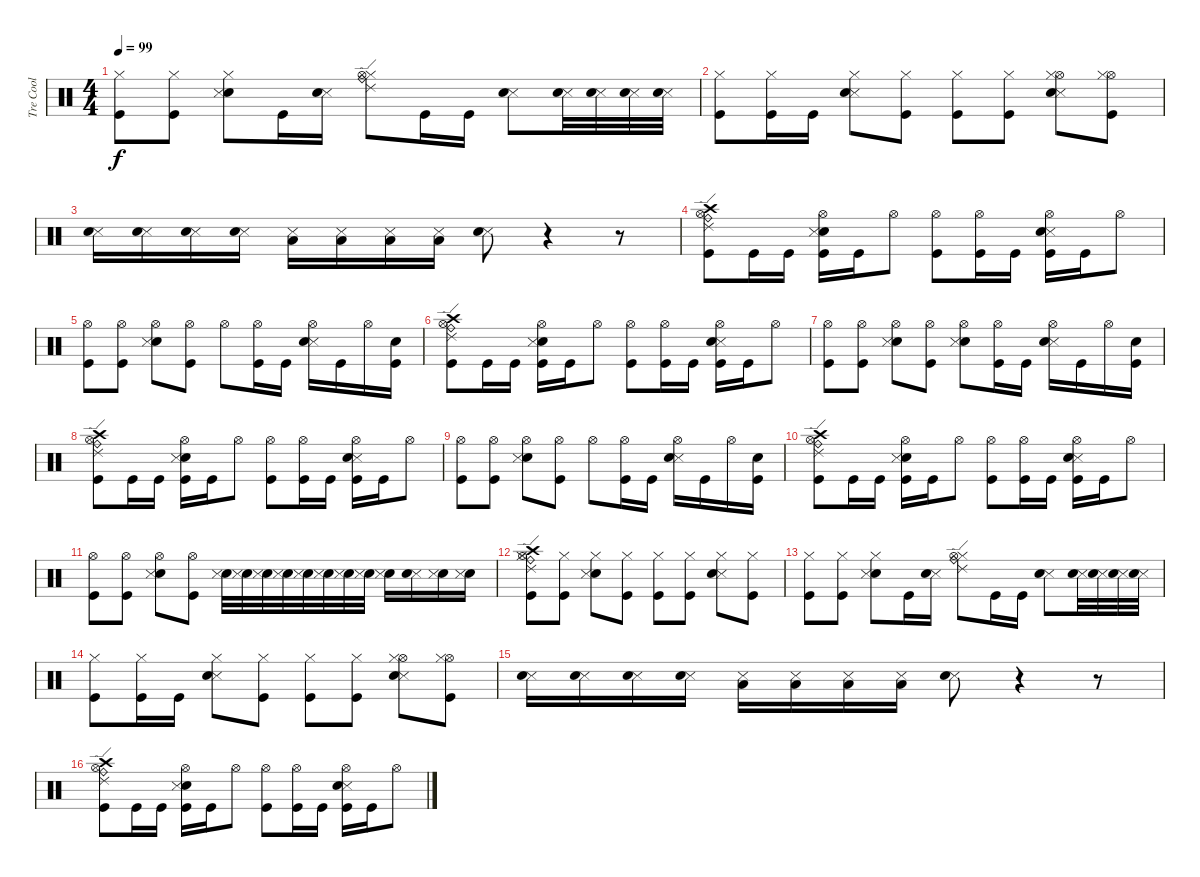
\track ("Tre Cool" "Tre Cool") {instrument percussion}
\staff {score}
\articulation defaults
\ts (4 4)
\tempo 99
\clef neutral
\ks c
("Hi-Hat (closed)" "Kick (hit)").8{dy f} ("Hi-Hat (closed)" "Kick (hit)").8 ("Hi-Hat (closed)" "Electric Snare (hit)" "Snare (side stick) 3").8 "Kick (hit)".16 ("Snare (side stick) 3" "Electric Snare (hit)").16 ("Hi-Hat (closed)" "Hi-Hat (open)" "Ride (bell)" "Ride (edge) 2").8 "Kick (hit)".16 "Kick (hit)".16 ("Snare (side stick) 3" "Electric Snare (hit)").8 ("Snare (side stick) 3" "Electric Snare (hit)").32 ("Snare (side stick) 3" "Electric Snare (hit)").32 ("Snare (side stick) 3" "Electric Snare (hit)").32 ("Snare (side stick) 3" "Electric Snare (hit)").32 |
("Kick (hit)" "Hi-Hat (closed)").8 ("Kick (hit)" "Hi-Hat (closed)").16 "Kick (hit)".16 ("Snare (side stick) 3" "Electric Snare (hit)" "Hi-Hat (closed)").8 ("Kick (hit)" "Hi-Hat (closed)").8 ("Kick (hit)" "Hi-Hat (closed)").8 ("Kick (hit)" "Hi-Hat (closed)").8 ("Hi-Hat (open)" "Snare (side stick) 3" "Electric Snare (hit)" "Hi-Hat (closed)").8 ("Kick (hit)" "Hi-Hat (open)" "Hi-Hat (closed)").8 |
("Snare (side stick) 3" "Electric Snare (hit)").16 ("Snare (side stick) 3" "Electric Snare (hit)").16 ("Snare (side stick) 3" "Electric Snare (hit)").16 ("Snare (side stick) 3" "Electric Snare (hit)").16 ("Snare (side stick) 3" "Low Floor Tom (hit)").16 ("Snare (side stick) 3" "Low Floor Tom (hit)").16 ("Snare (side stick) 3" "Low Floor Tom (hit)").16 ("Snare (side stick) 3" "Low Floor Tom (hit)").16 ("Snare (side stick) 3" "Electric Snare (hit)").8 r.4 r.8 |
("Crash high (hit)" "Ride (edge) 2" "Kick (hit)" "Hi-Hat (open)" "Ride (bell)").8 "Kick (hit)".16 "Kick (hit)".16 ("Electric Snare (hit)" "Snare (side stick) 3" "Kick (hit)" "Hi-Hat (open)").16 "Kick (hit)".16 "Hi-Hat (open)".8 ("Kick (hit)" "Hi-Hat (open)").8 ("Kick (hit)" "Hi-Hat (open)").16 "Kick (hit)".16 ("Snare (side stick) 3" "Electric Snare (hit)" "Kick (hit)" "Hi-Hat (open)").16 "Kick (hit)".16 "Hi-Hat (open)".8 |
("Kick (hit)" "Hi-Hat (open)").8 ("Kick (hit)" "Hi-Hat (open)").8 ("Electric Snare (hit)" "Snare (side stick) 3" "Hi-Hat (open)").8 ("Kick (hit)" "Hi-Hat (open)").8 "Hi-Hat (open)".8 ("Kick (hit)" "Hi-Hat (open)").16 "Kick (hit)".16 ("Snare (side stick) 3" "Electric Snare (hit)" "Hi-Hat (open)").16 "Kick (hit)".16 "Hi-Hat (open)".16 ("Kick (hit)" "Electric Snare (hit)").16 |
("Crash high (hit)" "Ride (edge) 2" "Kick (hit)" "Hi-Hat (open)" "Ride (bell)").8 "Kick (hit)".16 "Kick (hit)".16 ("Electric Snare (hit)" "Snare (side stick) 3" "Kick (hit)" "Hi-Hat (open)").16 "Kick (hit)".16 "Hi-Hat (open)".8 ("Kick (hit)" "Hi-Hat (open)").8 ("Kick (hit)" "Hi-Hat (open)").16 "Kick (hit)".16 ("Snare (side stick) 3" "Electric Snare (hit)" "Kick (hit)" "Hi-Hat (open)").16 "Kick (hit)".16 "Hi-Hat (open)".8 |
("Kick (hit)" "Hi-Hat (open)").8 ("Kick (hit)" "Hi-Hat (open)").8 ("Electric Snare (hit)" "Snare (side stick) 3" "Hi-Hat (open)").8 ("Kick (hit)" "Hi-Hat (open)").8 ("Electric Snare (hit)" "Snare (side stick) 3" "Hi-Hat (open)").8 ("Kick (hit)" "Hi-Hat (open)").16 "Kick (hit)".16 ("Snare (side stick) 3" "Electric Snare (hit)" "Hi-Hat (open)").16 "Kick (hit)".16 "Hi-Hat (open)".16 ("Kick (hit)" "Electric Snare (hit)").16 |
("Crash high (hit)" "Ride (edge) 2" "Kick (hit)" "Hi-Hat (open)" "Ride (bell)").8 "Kick (hit)".16 "Kick (hit)".16 ("Electric Snare (hit)" "Snare (side stick) 3" "Kick (hit)" "Hi-Hat (open)").16 "Kick (hit)".16 "Hi-Hat (open)".8 ("Kick (hit)" "Hi-Hat (open)").8 ("Kick (hit)" "Hi-Hat (open)").16 "Kick (hit)".16 ("Snare (side stick) 3" "Electric Snare (hit)" "Kick (hit)" "Hi-Hat (open)").16 "Kick (hit)".16 "Hi-Hat (open)".8 |
("Kick (hit)" "Hi-Hat (open)").8 ("Kick (hit)" "Hi-Hat (open)").8 ("Electric Snare (hit)" "Snare (side stick) 3" "Hi-Hat (open)").8 ("Kick (hit)" "Hi-Hat (open)").8 "Hi-Hat (open)".8 ("Kick (hit)" "Hi-Hat (open)").16 "Kick (hit)".16 ("Snare (side stick) 3" "Electric Snare (hit)" "Hi-Hat (open)").16 "Kick (hit)".16 "Hi-Hat (open)".16 ("Kick (hit)" "Electric Snare (hit)").16 |
("Crash high (hit)" "Ride (edge) 2" "Kick (hit)" "Hi-Hat (open)" "Ride (bell)").8 "Kick (hit)".16 "Kick (hit)".16 ("Electric Snare (hit)" "Snare (side stick) 3" "Kick (hit)" "Hi-Hat (open)").16 "Kick (hit)".16 "Hi-Hat (open)".8 ("Kick (hit)" "Hi-Hat (open)").8 ("Kick (hit)" "Hi-Hat (open)").16 "Kick (hit)".16 ("Snare (side stick) 3" "Electric Snare (hit)" "Kick (hit)" "Hi-Hat (open)").16 "Kick (hit)".16 "Hi-Hat (open)".8 |
("Kick (hit)" "Hi-Hat (open)").8 ("Kick (hit)" "Hi-Hat (open)").8 ("Electric Snare (hit)" "Snare (side stick) 3" "Hi-Hat (open)").8 ("Kick (hit)" "Hi-Hat (open)").8 ("Electric Snare (hit)" "Snare (side stick) 3").32 ("Electric Snare (hit)" "Snare (side stick) 3").32 ("Electric Snare (hit)" "Snare (side stick) 3").32 ("Electric Snare (hit)" "Snare (side stick) 3").32 ("Electric Snare (hit)" "Snare (side stick) 3").32 ("Electric Snare (hit)" "Snare (side stick) 3").32 ("Electric Snare (hit)" "Snare (side stick) 3").32 ("Electric Snare (hit)" "Snare (side stick) 3").32 ("Electric Snare (hit)" "Snare (side stick) 3").16 ("Snare (side stick) 3" "Electric Snare (hit)").16 ("Electric Snare (hit)" "Snare (side stick) 3").16 ("Electric Snare (hit)" "Snare (side stick) 3").16 |
("Kick (hit)" "Hi-Hat (closed)" "Hi-Hat (open)" "Crash high (hit)" "Ride (bell)" "Ride (edge) 2").8 ("Hi-Hat (closed)" "Kick (hit)").8 ("Hi-Hat (closed)" "Electric Snare (hit)" "Snare (side stick) 3").8 ("Hi-Hat (closed)" "Kick (hit)").8 ("Hi-Hat (closed)" "Kick (hit)").8 ("Kick (hit)" "Hi-Hat (closed)").8 ("Hi-Hat (closed)" "Snare (side stick) 3" "Electric Snare (hit)").8 ("Hi-Hat (closed)" "Kick (hit)").8 |
("Hi-Hat (closed)" "Kick (hit)").8 ("Hi-Hat (closed)" "Kick (hit)").8 ("Hi-Hat (closed)" "Electric Snare (hit)" "Snare (side stick) 3").8 "Kick (hit)".16 ("Snare (side stick) 3" "Electric Snare (hit)").16 ("Hi-Hat (closed)" "Hi-Hat (open)" "Ride (bell)" "Ride (edge) 2").8 "Kick (hit)".16 "Kick (hit)".16 ("Snare (side stick) 3" "Electric Snare (hit)").8 ("Snare (side stick) 3" "Electric Snare (hit)").32 ("Snare (side stick) 3" "Electric Snare (hit)").32 ("Snare (side stick) 3" "Electric Snare (hit)").32 ("Snare (side stick) 3" "Electric Snare (hit)").32 |
("Kick (hit)" "Hi-Hat (closed)").8 ("Kick (hit)" "Hi-Hat (closed)").16 "Kick (hit)".16 ("Snare (side stick) 3" "Electric Snare (hit)" "Hi-Hat (closed)").8 ("Kick (hit)" "Hi-Hat (closed)").8 ("Kick (hit)" "Hi-Hat (closed)").8 ("Kick (hit)" "Hi-Hat (closed)").8 ("Hi-Hat (open)" "Snare (side stick) 3" "Electric Snare (hit)" "Hi-Hat (closed)").8 ("Kick (hit)" "Hi-Hat (open)" "Hi-Hat (closed)").8 |
("Snare (side stick) 3" "Electric Snare (hit)").16 ("Snare (side stick) 3" "Electric Snare (hit)").16 ("Snare (side stick) 3" "Electric Snare (hit)").16 ("Snare (side stick) 3" "Electric Snare (hit)").16 ("Snare (side stick) 3" "Low Floor Tom (hit)").16 ("Snare (side stick) 3" "Low Floor Tom (hit)").16 ("Snare (side stick) 3" "Low Floor Tom (hit)").16 ("Snare (side stick) 3" "Low Floor Tom (hit)").16 ("Snare (side stick) 3" "Electric Snare (hit)").8 r.4 r.8 |
("Crash high (hit)" "Ride (edge) 2" "Kick (hit)" "Hi-Hat (open)" "Ride (bell)").8 "Kick (hit)".16 "Kick (hit)".16 ("Electric Snare (hit)" "Snare (side stick) 3" "Kick (hit)" "Hi-Hat (open)").16 "Kick (hit)".16 "Hi-Hat (open)".8 ("Kick (hit)" "Hi-Hat (open)").8 ("Kick (hit)" "Hi-Hat (open)").16 "Kick (hit)".16 ("Snare (side stick) 3" "Electric Snare (hit)" "Kick (hit)" "Hi-Hat (open)").16 "Kick (hit)".16 "Hi-Hat (open)".8
